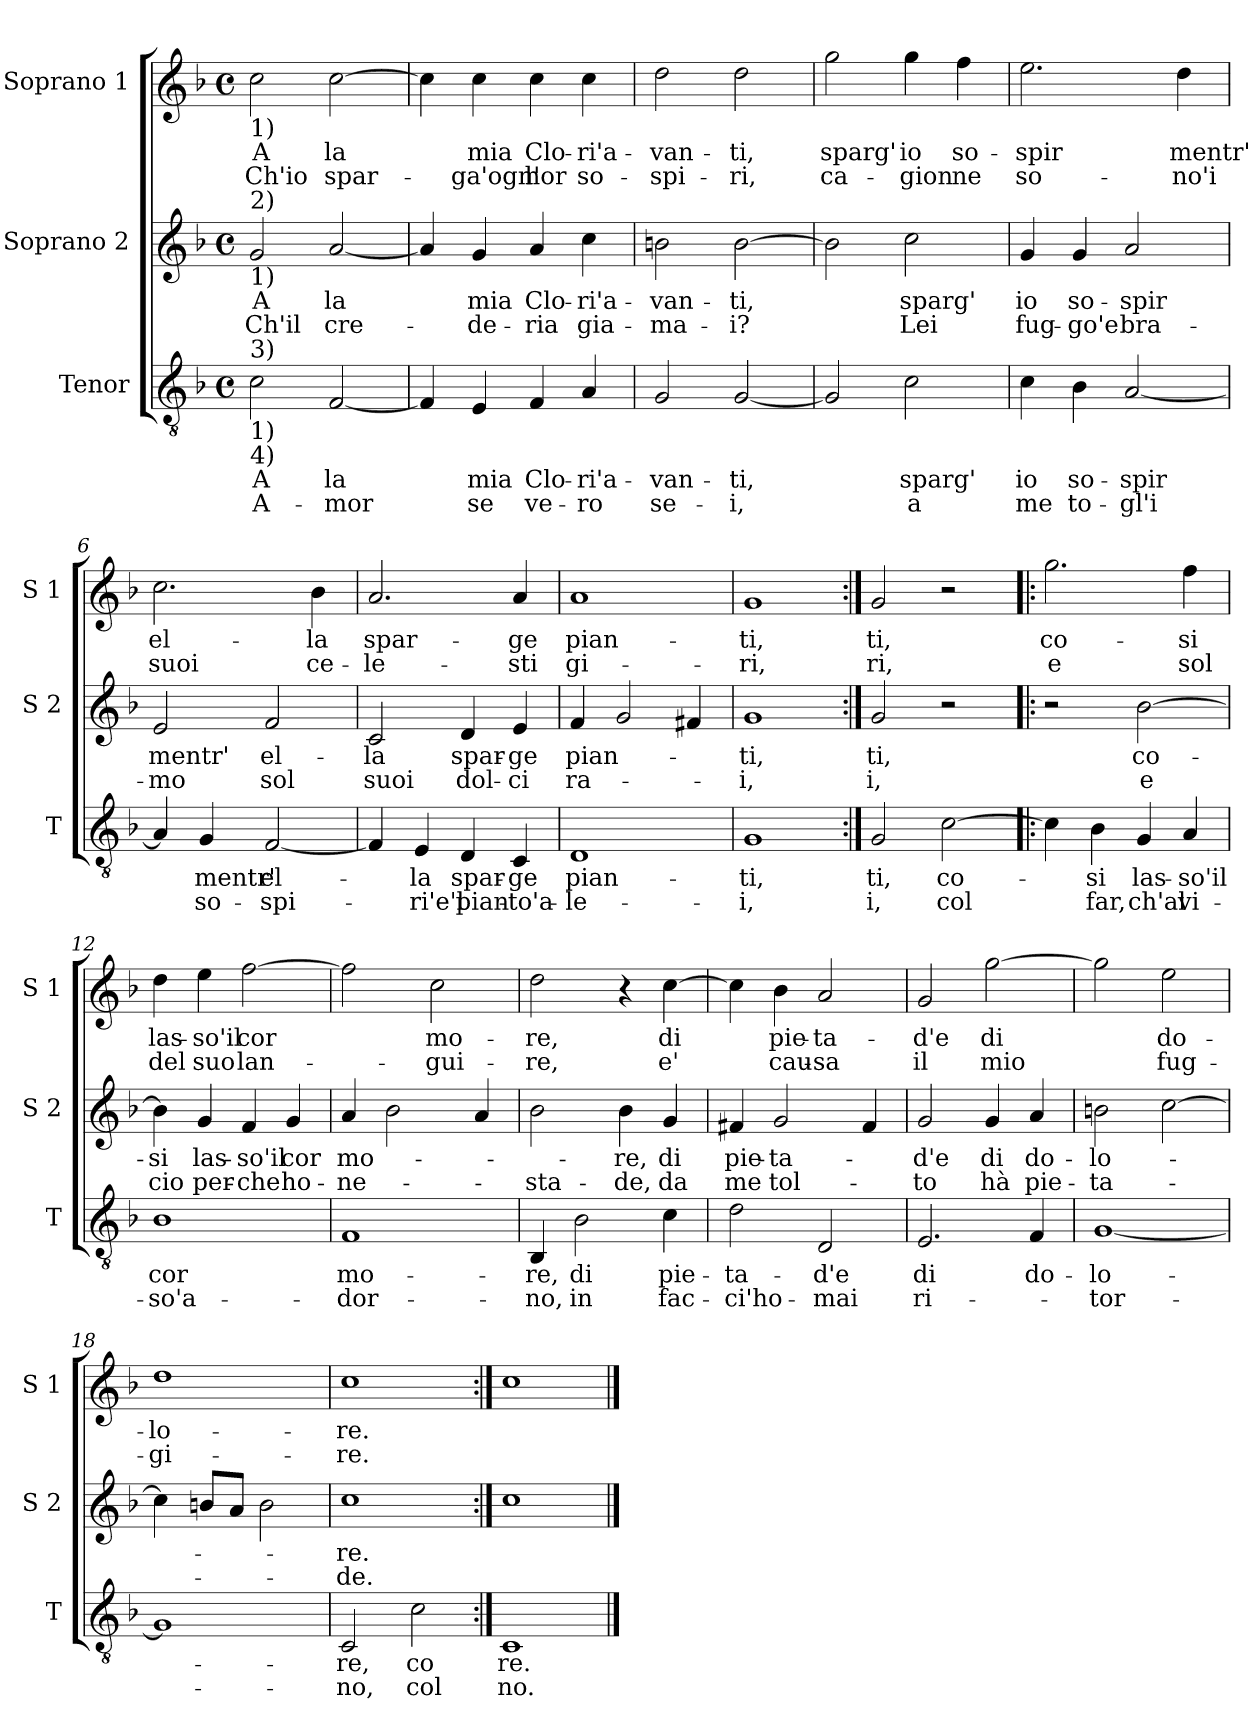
**kern	**text	**text	**kern	**text	**text	**kern	**text	**text
*part3	*part3	*part3	*part2	*part2	*part2	*part1	*part1	*part1
*staff3	*staff3	*staff3	*staff2	*staff2	*staff2	*staff1	*staff1	*staff1
*I"Tenor	*	*	*I"Soprano 2	*	*	*I"Soprano 1	*	*
*I'T	*	*	*I'S 2	*	*	*I'S 1	*	*
*clefGv2	*	*	*clefG2	*	*	*clefG2	*	*
*k[b-]	*	*	*k[b-]	*	*	*k[b-]	*	*
*F:	*	*	*F:	*	*	*F:	*	*
*M4/4	*	*	*M4/4	*	*	*M4/4	*	*
*met(c)	*	*	*met(c)	*	*	*met(c)	*	*
=1	=1	=1	=1	=1	=1	=1	=1	=1
!	!	!	!	!	!	!LO:TX:b:t=1)	!	!
!	!	!	!LO:TX:a:t=2)	!	!	!	!	!
!	!	!	!LO:TX:b:t=1)	!	!	!	!	!
!LO:TX:a:t=3)	!	!	!	!	!	!	!	!
!LO:TX:b:t=1)	!	!	!	!	!	!	!	!
!LO:TX:b:t=4)	!	!	!	!	!	!	!	!
!	!LO:LY:b	!LO:LY:b	!	!LO:LY:b	!LO:LY:b	!	!LO:LY:b	!LO:LY:b
2c\	A	A-	2g/	A	Ch'il	2cc\	A	Ch'io
!	!LO:LY:b	!LO:LY:b	!	!LO:LY:b	!LO:LY:b	!	!LO:LY:b	!LO:LY:b
[2F/	la	-mor	[2a/	la	cre-	[2cc\	la	spar-
=2	=2	=2	=2	=2	=2	=2	=2	=2
4F/]	.	.	4a/]	.	.	4cc\]	.	.
!	!LO:LY:b	!LO:LY:b	!	!LO:LY:b	!LO:LY:b	!	!LO:LY:b	!LO:LY:b
4E/	mia	se	4g/	mia	-de-	4cc\	mia	-ga'ogn'
!	!LO:LY:b	!LO:LY:b	!	!LO:LY:b	!LO:LY:b	!	!LO:LY:b	!LO:LY:b
4F/	Clo-	ve-	4a/	Clo-	-ria	4cc\	Clo-	hor
!	!LO:LY:b	!LO:LY:b	!	!LO:LY:b	!LO:LY:b	!	!LO:LY:b	!LO:LY:b
4A/	-ri'a-	-ro	4cc\	-ri'a-	gia-	4cc\	-ri'a-	so-
=3	=3	=3	=3	=3	=3	=3	=3	=3
!	!LO:LY:b	!LO:LY:b	!	!LO:LY:b	!LO:LY:b	!	!LO:LY:b	!LO:LY:b
2G/	-van-	se-	2bn\	-van-	-ma-	2dd\	-van-	-spi-
!	!LO:LY:b	!LO:LY:b	!	!LO:LY:b	!LO:LY:b	!	!LO:LY:b	!LO:LY:b
[2G/	-ti,	-i,	[2b\	-ti,	-i?	2dd\	-ti,	-ri,
=4	=4	=4	=4	=4	=4	=4	=4	=4
!	!	!	!	!	!	!	!LO:LY:b	!LO:LY:b
2G/]	.	.	2b\]	.	.	2gg\	sparg'	ca-
!	!LO:LY:b	!LO:LY:b	!	!LO:LY:b	!LO:LY:b	!	!LO:LY:b	!LO:LY:b
2c\	sparg'	a	2cc\	sparg'	Lei	4gg\	io	-gion
!	!	!	!	!	!	!	!LO:LY:b	!LO:LY:b
.	.	.	.	.	.	4ff\	so-	ne
!!LO:LB:g=z
=5	=5	=5	=5	=5	=5	=5	=5	=5
!	!LO:LY:b	!LO:LY:b	!	!LO:LY:b	!LO:LY:b	!	!LO:LY:b	!LO:LY:b
4c\	io	me	4g/	io	fug-	2.ee\	-spir	so-
!	!LO:LY:b	!LO:LY:b	!	!LO:LY:b	!LO:LY:b	!	!	!
4B-\	so-	to-	4g/	so-	-go'e	.	.	.
!	!LO:LY:b	!LO:LY:b	!	!LO:LY:b	!LO:LY:b	!	!	!
[2A/	-spir	-gl'i	2a/	-spir	bra-	.	.	.
!	!	!	!	!	!	!	!LO:LY:b	!LO:LY:b
.	.	.	.	.	.	4dd\	mentr'	-no'i
=6	=6	=6	=6	=6	=6	=6	=6	=6
!	!	!	!	!LO:LY:b	!LO:LY:b	!	!LO:LY:b	!LO:LY:b
4A/]	.	.	2e/	mentr'	-mo	2.cc\	el-	suoi
!	!LO:LY:b	!LO:LY:b	!	!	!	!	!	!
4G/	mentr'	so-	.	.	.	.	.	.
!	!LO:LY:b	!LO:LY:b	!	!LO:LY:b	!LO:LY:b	!	!	!
[2F/	el-	-spi-	2f/	el-	sol	.	.	.
!	!	!	!	!	!	!	!LO:LY:b	!LO:LY:b
.	.	.	.	.	.	4b-\	-la	ce-
=7	=7	=7	=7	=7	=7	=7	=7	=7
!	!	!	!	!LO:LY:b	!LO:LY:b	!	!LO:LY:b	!LO:LY:b
4F/]	.	.	2c/	-la	suoi	2.a/	spar-	-le-
!	!LO:LY:b	!LO:LY:b	!	!	!	!	!	!
4E/	-la	-ri'e'l	.	.	.	.	.	.
!	!LO:LY:b	!LO:LY:b	!	!LO:LY:b	!LO:LY:b	!	!	!
4D/	spar-	pian-	4d/	spar-	dol-	.	.	.
!	!LO:LY:b	!LO:LY:b	!	!LO:LY:b	!LO:LY:b	!	!LO:LY:b	!LO:LY:b
4C/	-ge	-to'a-	4e/	-ge	-ci	4a/	-ge	-sti
=8	=8	=8	=8	=8	=8	=8	=8	=8
!	!LO:LY:b	!LO:LY:b	!	!LO:LY:b	!LO:LY:b	!	!LO:LY:b	!LO:LY:b
1D	pian-	-le-	4f/	pian-	ra-	1a	pian-	gi-
.	.	.	2g/	.	.	.	.	.
.	.	.	4f#X/	.	.	.	.	.
=9	=9	=9	=9	=9	=9	=9	=9	=9
!	!LO:LY:b	!LO:LY:b	!	!LO:LY:b	!LO:LY:b	!	!LO:LY:b	!LO:LY:b
1G	-ti,	-i,	1g	-ti,	-i,	1g	-ti,	-ri,
=10:|!	=10:|!	=10:|!	=10:|!	=10:|!	=10:|!	=10:|!	=10:|!	=10:|!
!	!LO:LY:b	!LO:LY:b	!	!LO:LY:b	!LO:LY:b	!	!LO:LY:b	!LO:LY:b
2G/	ti,	i,	2g/	ti,	i,	2g/	ti,	ri,
!	!LO:LY:b	!LO:LY:b	!	!	!	!	!	!
[2c\	co-	col	2r	.	.	2r	.	.
!!LO:PB:g=z
=11!|:	=11!|:	=11!|:	=11!|:	=11!|:	=11!|:	=11!|:	=11!|:	=11!|:
!	!	!	!	!	!	!	!LO:LY:b	!LO:LY:b
4c\]	.	.	2r	.	.	2.gg\	co-	e
!	!LO:LY:b	!LO:LY:b	!	!	!	!	!	!
4B-\	-si	far,	.	.	.	.	.	.
!	!LO:LY:b	!LO:LY:b	!	!LO:LY:b	!LO:LY:b	!	!	!
4G/	las-	ch'al	[2b-\	co-	e	.	.	.
!	!LO:LY:b	!LO:LY:b	!	!	!	!	!LO:LY:b	!LO:LY:b
4A/	-so'il	vi-	.	.	.	4ff\	-si	sol
=12	=12	=12	=12	=12	=12	=12	=12	=12
!	!LO:LY:b	!LO:LY:b	!	!LO:LY:b	!LO:LY:b	!	!LO:LY:b	!LO:LY:b
1B-	cor	-so'a-	4b-\]	-si	cio	4dd\	las-	del
!	!	!	!	!LO:LY:b	!LO:LY:b	!	!LO:LY:b	!LO:LY:b
.	.	.	4g/	las-	per-	4ee\	-so'il	suo
!	!	!	!	!LO:LY:b	!LO:LY:b	!	!LO:LY:b	!LO:LY:b
.	.	.	4f/	-so'il	-che	[2ff\	cor	lan-
!	!	!	!	!LO:LY:b	!LO:LY:b	!	!	!
.	.	.	4g/	cor	ho-	.	.	.
=13	=13	=13	=13	=13	=13	=13	=13	=13
!	!LO:LY:b	!LO:LY:b	!	!LO:LY:b	!LO:LY:b	!	!	!
1F	mo-	-dor-	4a/	mo-	-ne-	2ff\]	.	.
.	.	.	2b-\	.	.	.	.	.
!	!	!	!	!	!	!	!LO:LY:b	!LO:LY:b
.	.	.	.	.	.	2cc\	mo-	-gui-
.	.	.	4a/	.	.	.	.	.
=14	=14	=14	=14	=14	=14	=14	=14	=14
!	!LO:LY:b	!LO:LY:b	!	!	!LO:LY:b	!	!LO:LY:b	!LO:LY:b
4BB-/	-re,	-no,	2b-\	.	-sta-	2dd\	-re,	-re,
!	!LO:LY:b	!LO:LY:b	!	!	!	!	!	!
2B-\	di	in	.	.	.	.	.	.
!	!	!	!	!LO:LY:b	!LO:LY:b	!	!	!
.	.	.	4b-\	-re,	-de,	4r	.	.
!	!LO:LY:b	!LO:LY:b	!	!LO:LY:b	!LO:LY:b	!	!LO:LY:b	!LO:LY:b
4c\	pie-	fac-	4g/	di	da	[4cc\	di	e'
=15	=15	=15	=15	=15	=15	=15	=15	=15
!	!LO:LY:b	!LO:LY:b	!	!LO:LY:b	!LO:LY:b	!	!	!
2d\	-ta-	-ci'ho-	4f#X/	pie-	me	4cc\]	.	.
!	!	!	!	!LO:LY:b	!LO:LY:b	!	!LO:LY:b	!LO:LY:b
.	.	.	2g/	-ta-	tol-	4b-\	pie-	cau-
!	!LO:LY:b	!LO:LY:b	!	!	!	!	!LO:LY:b	!LO:LY:b
2D/	-d'e	-mai	.	.	.	2a/	-ta-	-sa
.	.	.	4f#/	.	.	.	.	.
!!LO:LB:g=z
=16	=16	=16	=16	=16	=16	=16	=16	=16
!	!LO:LY:b	!LO:LY:b	!	!LO:LY:b	!LO:LY:b	!	!LO:LY:b	!LO:LY:b
2.E/	di	ri-	2g/	-d'e	-to	2g/	-d'e	il
!	!	!	!	!LO:LY:b	!LO:LY:b	!	!LO:LY:b	!LO:LY:b
.	.	.	4g/	di	hà	[2gg\	di	mio
!	!LO:LY:b	!	!	!LO:LY:b	!LO:LY:b	!	!	!
4F/	do-	.	4a/	do-	pie-	.	.	.
=17	=17	=17	=17	=17	=17	=17	=17	=17
!	!LO:LY:b	!LO:LY:b	!	!LO:LY:b	!LO:LY:b	!	!	!
[1G	-lo-	-tor-	2bn\	-lo-	-ta-	2gg\]	.	.
!	!	!	!	!	!	!	!LO:LY:b	!LO:LY:b
.	.	.	[2cc\	.	.	2ee\	do-	fug-
=18	=18	=18	=18	=18	=18	=18	=18	=18
!	!	!	!	!	!	!	!LO:LY:b	!LO:LY:b
1G]	.	.	4cc\]	.	.	1dd	-lo-	-gi-
.	.	.	8bn/L	.	.	.	.	.
.	.	.	8a/J	.	.	.	.	.
.	.	.	2b\	.	.	.	.	.
=19	=19	=19	=19	=19	=19	=19	=19	=19
!	!LO:LY:b	!LO:LY:b	!	!LO:LY:b	!LO:LY:b	!	!LO:LY:b	!LO:LY:b
2C/	-re,	-no,	1cc	-re.	-de.	1cc	-re.	-re.
!	!LO:LY:b	!LO:LY:b	!	!	!	!	!	!
2c\	co	col	.	.	.	.	.	.
=20:|!	=20:|!	=20:|!	=20:|!	=20:|!	=20:|!	=20:|!	=20:|!	=20:|!
!	!LO:LY:b	!LO:LY:b	!	!	!	!	!	!
1C	re.	no.	1cc	.	.	1cc	.	.
==	==	==	==	==	==	==	==	==
*-	*-	*-	*-	*-	*-	*-	*-	*-
